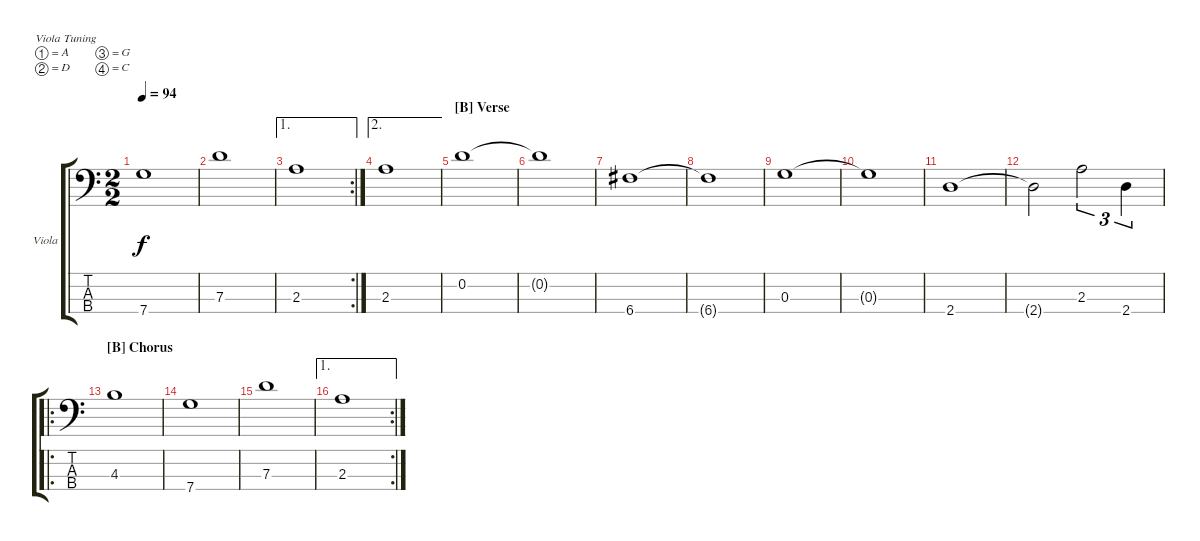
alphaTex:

\bracketExtendMode groupsimilarinstruments
\firstSystemTrackNameOrientation horizontal
\otherSystemsTrackNameOrientation horizontal
\track ("Viola" "Viola") {instrument viola}
\staff {score tabs}
\tuning (A4 D4 G3 C3)
\ts (2 2)
\tempo 94
\clef f4
\ks c
7.4.1{dy f} |
7.3.1 |
\ae 1
\rc 2
2.3.1 |
\ae 2
2.3.1 |
\section ("B" "Verse")
0.2.1 |
0.2{t}.1 |
6.4.1 |
6.4{t}.1 |
0.3.1 |
0.3{t}.1 |
2.4.1 |
2.4{t}.2 2.3.2{tu (3 2)} 2.4.4{tu (3 2)} |
\ro
\section ("B" "Chorus")
4.3.1 |
7.4.1 |
7.3.1 |
\ae 1
\rc 2
2.3.1
